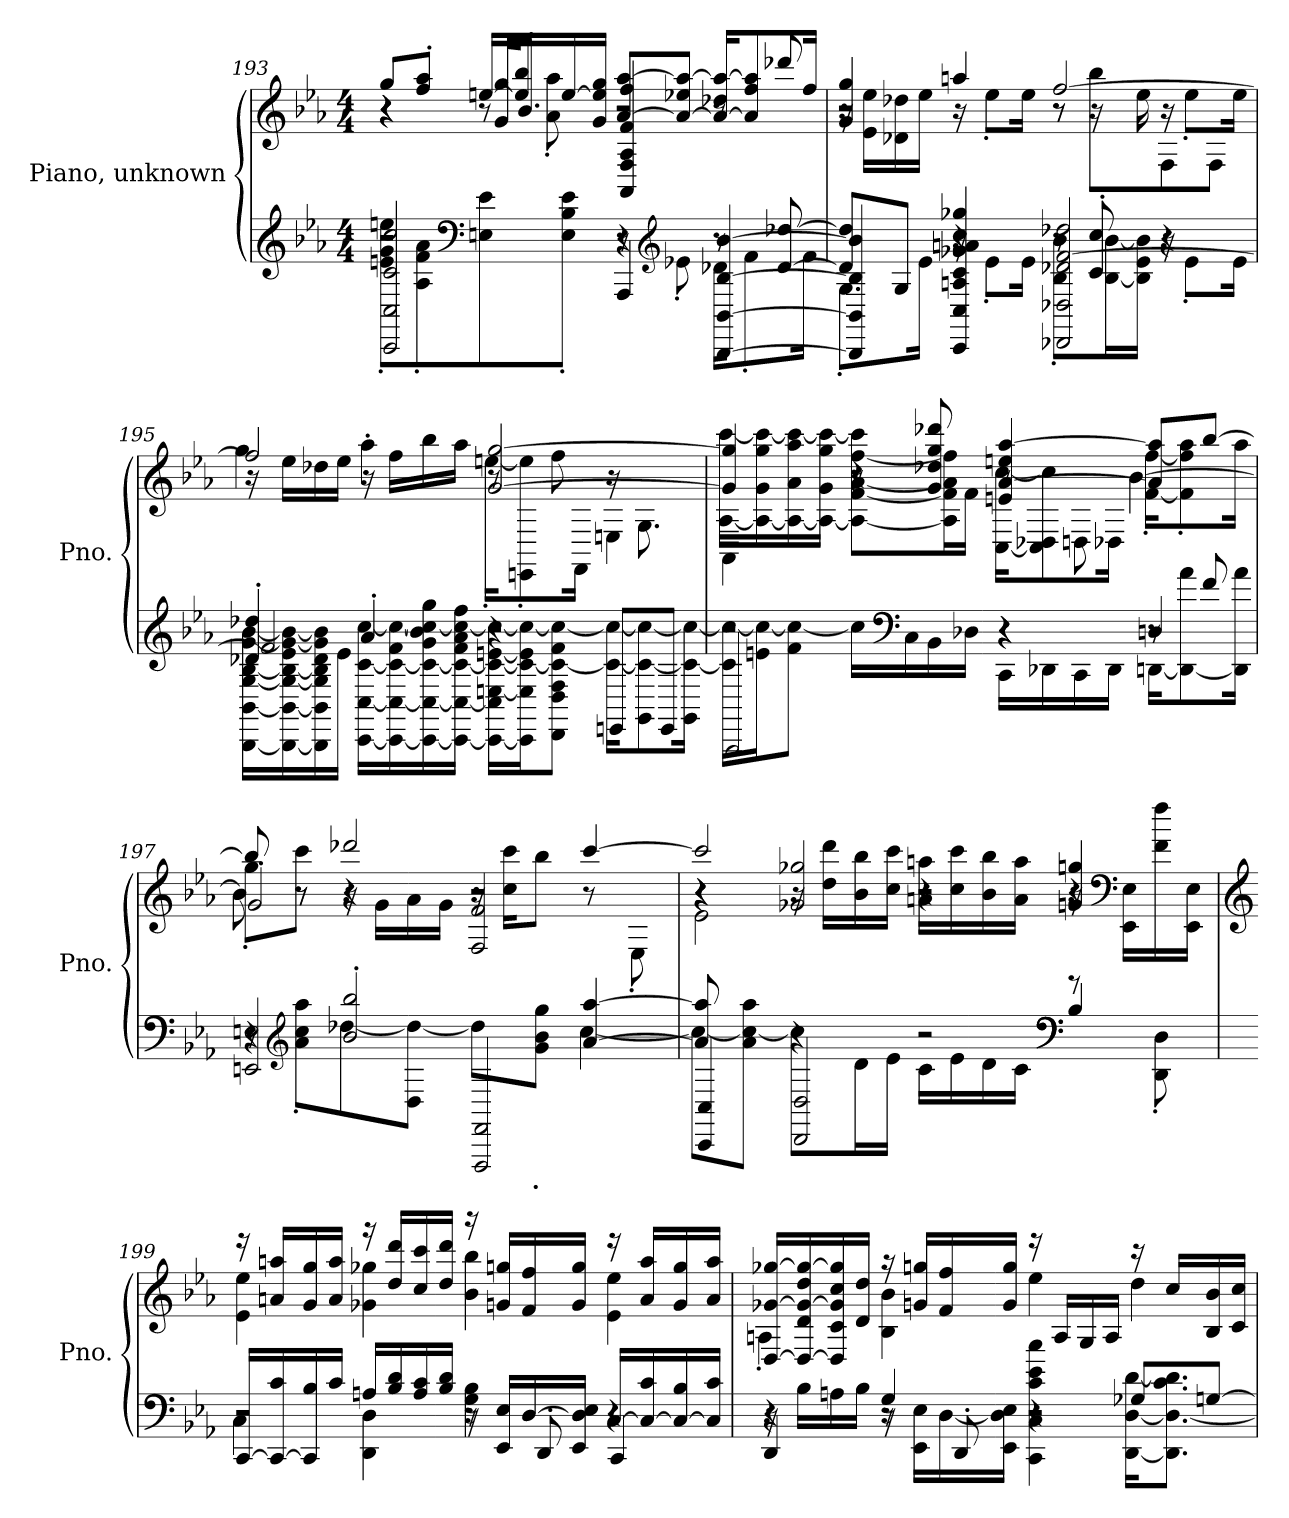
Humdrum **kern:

**kern	**kern
*part1	*part1
*staff2	*staff1
*I"Piano, unknown	*
*I'Pno.	*
!!LO:LB:g=z
*clefG2	*clefG2
*k[b-e-a-]	*k[b-e-a-]
*M4/4	*M4/4
=193	=193
*^	*^
*	*^	*	*^
2r	8en\' 8g\' 8een\'L	2CC/ 2C/ 2c/ 2cc/	8gg/L	4r	4r
.	8A-\' 8f\' 8a-\'	.	8ff/' 8aa-/'J	.	.
*clefF4	*	*	*	*	*
.	8En\ 8e\	.	[16een/LL	8r	16g/ 16gg/KL
.	.	.	16ee/] 16bb-/	.	8.b-'/J
.	8E\' 8B-\' 8e\'J	.	[16ee/	8a-\' 8aa-\'	.
.	.	.	16g/ 16ee/] 16gg/JJ	.	.
4r	8r	4AAA-/	[8a-/ [8aa-/L	2r	4AA-/ 4F/ 4A-/ 4f/ 4ff/
*clefG2	*	*	*	*	*
.	8e-X'\	.	8a-/_ 8ee-X/ 8aa-/_J	.	.
8r	16d-X\KL	[4BBB-/ [4BB-/ [4B-/ [4b-/	16a-/_ 16dd-X/ 16aa-/_KL	.	8r
.	8f'\	.	8a-/] 8ff/ 8aa-/]	.	.
[8d-/ [8dd-X/	.	.	.	.	8ddd-X/
.	16f\Jk	.	16ff/Jk	.	.
=194	=194	=194	=194	=194	=194
8d-/] 8dd-/]L	8.G'\L	4BBB-/] 4BB-/] 4B-/] 4b-/]	4g/ 4gg/	16r	2r
.	.	.	.	16e-\ 16ee-\LL	.
8G/J	.	.	.	16d-X\ 16dd-X\	.
.	16e-\Jk	.	.	16ee-\JJ	.
4r	16r	4CC/ 4C/ 4An/ 4c/ 4g-X/ 4an/ 4cc/ 4gg-X/	4aan/	16r	.
.	8e-'\L	.	.	8ee-'\L	.
.	16e-\Jk	.	.	16ee-\Jk	.
8r	8B-\' 8b-\'L	2DD-X/ 2D-X/ 2d-X/ [2f/ 2dd-X/	[2ff/	8r	8r
8c/' 8cc/'	[16B-\ [16b-\L	.	.	16r	8bb-\L
.	16B-\] 16e-\ 16b-\]JJ	.	.	16ee-\	.
4r	16r	.	.	16r	8F\
.	8e-'\L	.	.	8ee-'\L	.
.	.	.	.	.	8F\J
.	16e-\Jk	.	.	16ee-\Jk	.
!!LO:LB:g=z	!!	!!
=195	=195	=195	=195	=195	=195
4d-X/' 4dd-X/'	[16BBB-\ [16BB-\ [16G\ [16B-\ [16g\ [16b-\LL	2f/]	2ff/]	16r	4gg\
.	16BBB-\_ 16BB-\_ 16G\_ 16B-\_ 16e-\ 16g\_ 16b-\_	.	.	16ee-\LL	.
.	16BBB-\] 16BB-\] 16G\] 16B-\] 16d-\ 16g\] 16b-\]	.	.	16dd-X\	.
.	16e-\JJ	.	.	16ee-\JJ	.
4a-'/	[16CC\ [16C\ [16c\ [16cc\LL	.	.	16r	4aa-'\
.	16CC\_ 16C\_ 16c\_ 16f\ 16cc\_	.	.	16ff\LL	.
.	16CC\_ 16C\_ 16c\_ 16g\ 16b-\ 16cc\_ 16gg\	.	.	16bb-\	.
.	16CC\_ 16C\_ 16c\_ 16f\ 16a-\ 16cc\_ 16ff\JJ	.	.	16aa-\JJ	.
2r	16CC\_ 16C\] [16En\ 16c\_ [16en\ 16cc\_LL	4r	[2g/ [2gg/	[16een'\KL	8r
.	16CC\] 16E\] 16c\_ 16e\] 16cc\_J	.	.	8EEn\' 8ee\]'	.
.	8DD\ 8D\ 8F\ 8c\_ 8f\ 8cc\_J	.	.	.	8ff\
.	.	.	.	16FF\Jk	.
.	16c\_ 16cc\_KL	8EEn/L	.	16r	4En\
.	8GG\ 8c\_ 8cc\_	.	.	8.G\	.
.	.	8EE/J	.	.	.
.	16GG\ 16c\_ 16cc\_Jk	.	.	.	.
!!LO:LB:g=z	!!	!!
=196	=196	=196	=196	=196	=196
2r	16c\] 16cc\_LL	2AAA-/	4g/] 4gg/]	[16A-\ [16ccc\LL	4AA-\
.	16en\ 16cc\_J	.	.	16A-\_ 16g\ 16gg\ 16ccc\_	.
.	8f\ 8cc\_J	.	.	16A-\_ 16a-\ 16aa-\ 16ccc\_	.
.	.	.	.	16A-\_ 16g\ 16gg\ 16ccc\_JJ	.
.	16cc\LL]	.	8r	8A-\_ [8f\ [8a-\ [8ff\ 8ccc\]L	4r
*clefF4	*	*	*	*	*
.	16C\	.	.	.	.
.	16BB-\	.	8g/ 8dd-X/ 8gg/ 8ddd-X/	16A-\] 16f\] 16a-\] 16ff\]L	.
.	16D-X\JJ	.	.	16f\JJ	.
4r	16CC\LL	4r	4en/ [4a-/ 4een/ [4aa-/	[16C\ [16cc\KL	8r
.	16DD-X\	.	.	8C\] 8D-X\ 8cc\]	.
.	16CC\	.	.	.	8Dn\
.	16DD-\JJ	.	.	16D-X\Jk	.
8r	[16DDn\KL	4Dn/	8a-/] 8aa-/]L	[16f\' [16ff\'KL	[4b-\
.	8DD\_ 8a-\	.	.	8f\]' 8ff\]' 8aa-\'	.
8f/	.	.	[8bb-/J	.	.
.	16DD\] 16a-\Jk	.	.	16aa-\Jk	.
=197	=197	=197	=197	=197	=197
*	*	*	*	*	*^
4r	8r	2EEn/ 2En/	8bb-/]	8gg'\L	2g'/	8b-\]
*clefG2	*	*	*	*	*	*
.	8a-\' 8cc\' 8aa-\'L	.	8r	8ccc\J	.	8r
2b-/' 2bb-/'	[8dd-X\	.	2ddd-X/	16r	.	4r
.	.	.	.	16g\LL	.	.
.	8D\ 8dd-\_J	.	.	16a-\	.	.
.	.	.	.	16g\JJ	.	.
.	8dd-\L]	2FFF/ 2FF/	.	16r	2F/ 2f/	2r
.	.	.	.	16cc\ 16ccc\KL	.	.
.	8g\' 8b-\' 8gg\'J	.	.	8bb-\J	.	.
[4a-/ [4aa-/	[4cc\	.	[4ccc/	8r	.	.
.	.	.	.	8E-'\	.	.
!!LO:LB:g=z	!!	!!	!!
=198	=198	=198	=198	=198	=198	=198
8a-/] 8aa-/]	8cc\L_	4CC/ 4C/	2ccc/]	4r	4r	2e-\
8r	8a-\ 8cc\_ 8aa-\J	.	.	.	.	.
4r	8cc\L]	2DD/ 2D/	.	16r	2g-X/ 2gg-X/	.
.	.	.	.	16dd\ 16ddd\LL	.	.
.	16d\L	.	.	16b-\ 16bb-\	.	.
.	16e-\JJ	.	.	16cc\ 16ccc\JJ	.	.
2r	16c\LL	.	4r	16an\ 16aan\LL	.	2r
.	16e-\	.	.	16cc\ 16ccc\	.	.
.	16d\	.	.	16b-\ 16bb-\	.	.
.	16c\JJ	.	.	16a\ 16aa\JJ	.	.
*clefF4	*	*	*	*	*	*
.	8r	4B-/	4gn/ 4ggn/	16r	4r	.
*	*	*	*clefF4	*	*	*
.	.	.	.	16EE-\ 16E-\LL	.	.
.	8DD\' 8D\'	.	.	16f\ 16ff\	.	.
.	.	.	.	16EE-\ 16E-\JJ	.	.
*	*	*	*v	*v	*v	*v
!!LO:LB:g=z
=199	=199	=199	=199
*	*	*	*clefG2
*	*	*	*^
[16CC/LL	4C\	2r	16r	4e-\ 4ee-\
16CC/_ 16c/	.	.	16an/ 16aan/LL	.
16CC/] 16B-/	.	.	16g/ 16gg/	.
16c/JJ	.	.	16a/ 16aa/JJ	.
16An/LL	4DD\ 4D\	.	16r	4g-X\ 4gg-X\
16B-/ 16d/	.	.	16dd/ 16ddd/LL	.
16A/ 16c/	.	.	16cc/ 16ccc/	.
16B-/ 16d/JJ	.	.	16dd/ 16ddd/JJ	.
16r	4G\ 4B-\	8r	16r	4b-\ 4bb-\
16EE-/ 16E-/LL	.	.	16gn/ 16ggn/LL	.
[16D/	.	8DD'/	16f/ 16ff/	.
16EE-/ 16D/] 16E-/JJ	.	.	16g/ 16gg/JJ	.
[16C/LL	4r	4CC/	16r	4e-\ 4ee-\
16C/_ 16c/	.	.	16a/ 16aa/LL	.
16C/_ 16B-/	.	.	16g/ 16gg/	.
16C/] 16c/JJ	.	.	16a/ 16aa/JJ	.
!!LO:PB:g=z	!!
=200	=200	=200	=200	=200
4DD/	16r	4r	[16D/ [16g-X/ [16gg-X/LL	4An'\
.	16B-\LL	.	16D/_ 16d/ 16g-/_ 16dd/ 16gg-/_	.
.	16An\	.	16D/] 16c/ 16g-/] 16cc/ 16gg-/]	.
.	16B-\JJ	.	16d/ 16dd/JJ	.
4G/	16r	8r	16r	4B-\ 4b-\
.	16EE-\ 16E-\LL	.	16gn/ 16ggn/LL	.
.	[16D\	8DD'/	16f/ 16ff/	.
.	16EE-\ 16D\] 16E-\JJ	.	16g/ 16gg/JJ	.
4r	4CC\ 4C\ 4c\ 4e-\ 4cc\	2r	16r	4ee-\
.	.	.	16A/LL	.
.	.	.	16G/	.
.	.	.	16A/JJ	.
8G-X/L	[16DD\ [16D\ [16d\KL	.	16r	4dd\
.	8.DD\] 8.D\_ 8.c\ 8.d\]J	.	16cc/LL	.
[8Gn/J	.	.	16B-/ 16b-/	.
.	.	.	16c/ 16cc/JJ	.
*v	*v	*v	*	*
*	*v	*v
=	=
*-	*-
